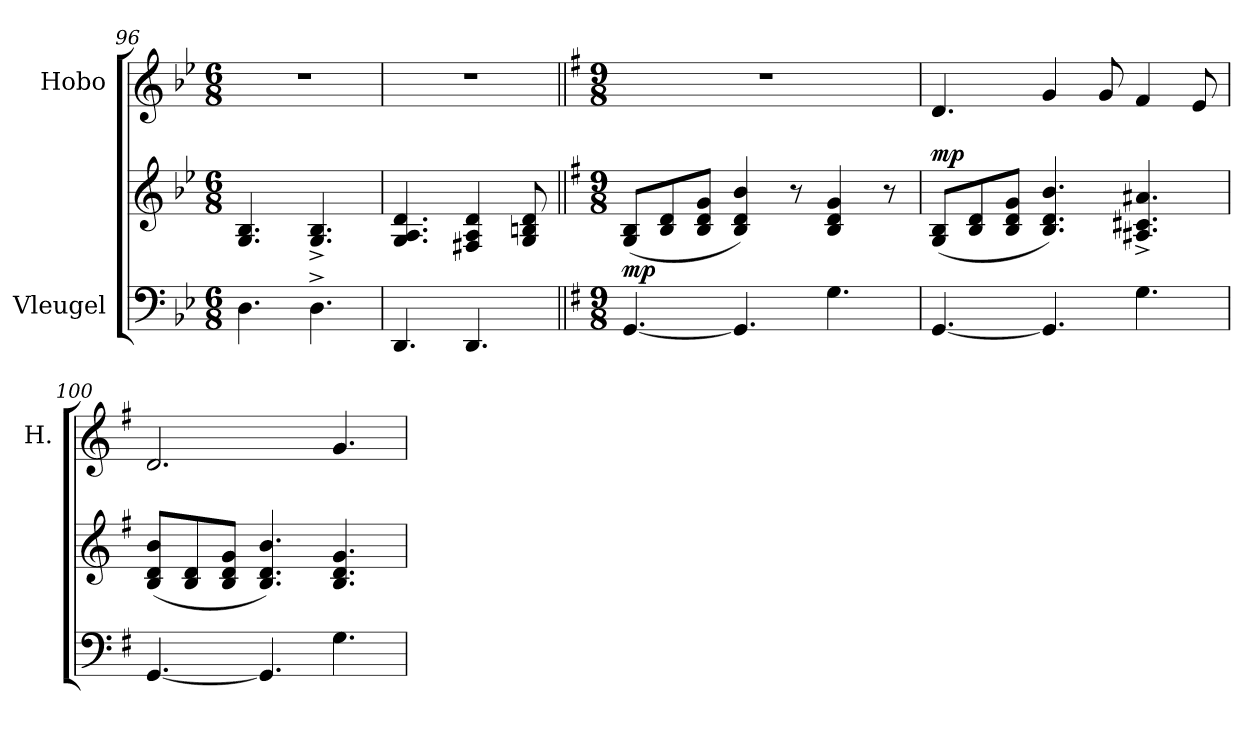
**kern	**kern	**dynam	**kern
*part2	*part2	*part2	*part1
*staff3	*staff2	*staff2/3	*staff1
*I"Vleugel	*	*	*I"Hobo
*	*	*	*I'H.
!!LO:LB:g=z
*clefF4	*clefG2	*	*clefG2
*k[b-e-]	*k[b-e-]	*	*k[b-e-]
*M6/8	*M6/8	*	*M6/8
=96	=96	=96	=96
4.D\	4.G/ 4.B-/	.	2.r
4.D^\	4.G/^ 4.B-/^	.	.
=97	=97	=97	=97
4.DD/	4.G/ 4.A/ 4.d/	.	2.r
4.DD/	4F#X/ 4A/ 4d/	.	.
.	8G/ 8Bn/ 8d/	.	.
=98||	=98||	=98||	=98||
*k[f#]	*k[f#]	*	*k[f#]
*M9/8	*M9/8	*	*M9/8
*	*	*	*MM120
!	!	!LO:DY:a=2	!
[4.GG/	(8G/ 8B/L	mp	8%9r
.	8B/ 8d/	.	.
.	8B/ 8d/ 8g/J	.	.
4.GG/]	4B/ 4d/ 4b/)	.	.
.	8r	.	.
4.G\	4B/ 4d/ 4g/	.	.
.	8r	.	.
=99	=99	=99	=99
!	!	!LO:DY:a	!
[4.GG/	(8G/ 8B/L	mp	4.d/
.	8B/ 8d/	.	.
.	8B/ 8d/ 8g/J	.	.
4.GG/]	4.B/ 4.d/ 4.b/)	.	4g/
.	.	.	8g/
4.G\	4.A#X/^ 4.c#X/^ 4.a#X/^	.	4f#/
.	.	.	8e/
=100	=100	=100	=100
[4.GG/	(8B/ 8d/ 8b/L	.	2.d/
.	8B/ 8d/	.	.
.	8B/ 8d/ 8g/J	.	.
4.GG/]	4.B/ 4.d/ 4.b/)	.	.
4.G\	4.B/ 4.d/ 4.g/	.	4.g/
=	=	=	=
*-	*-	*-	*-
